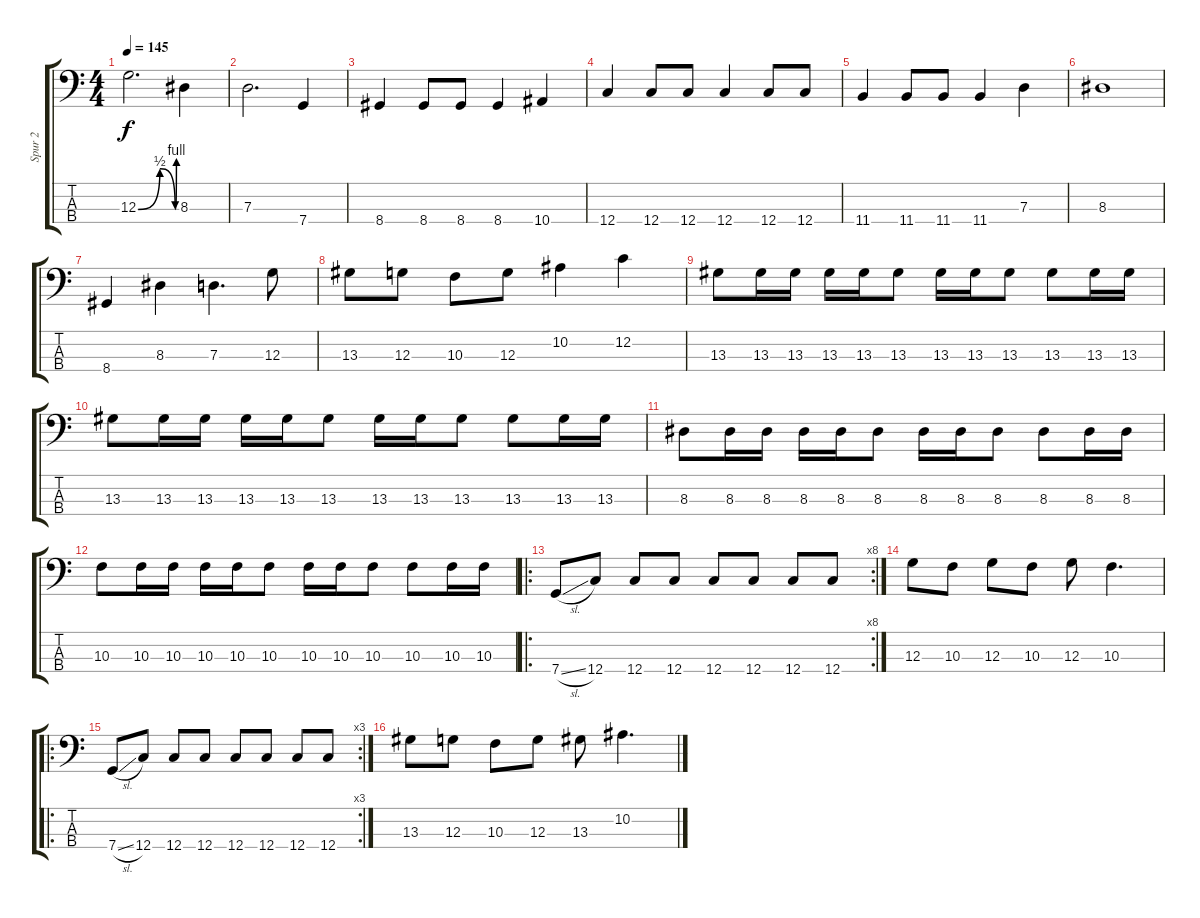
\track ("Spur 2" "Spur 2") {instrument electricbasspick}
\staff {score tabs}
\tuning (F2 C2 G1 C1) {hide}
\ts (4 4)
\tempo 145
\clef f4
\ks c
12.3{be (custom 0 0 34 2 58 0 60 4)}.2{d dy f} 8.3.4 |
7.3.2{d} 7.4.4 |
8.4.4 8.4.8 8.4.8 8.4.4 10.4.4 |
12.4.4 12.4.8 12.4.8 12.4.4 12.4.8 12.4.8 |
11.4.4 11.4.8 11.4.8 11.4.4 7.3.4 |
8.3.1 |
8.4.4 8.3.4 7.3.4{d} 12.3.8 |
13.3.8 12.3.8 10.3.8 12.3.8 10.2.4 12.2.4 |
13.3.8 13.3.16 13.3.16 13.3.16 13.3.16 13.3.8 13.3.16 13.3.16 13.3.8 13.3.8 13.3.16 13.3.16 |
13.3.8 13.3.16 13.3.16 13.3.16 13.3.16 13.3.8 13.3.16 13.3.16 13.3.8 13.3.8 13.3.16 13.3.16 |
8.3.8 8.3.16 8.3.16 8.3.16 8.3.16 8.3.8 8.3.16 8.3.16 8.3.8 8.3.8 8.3.16 8.3.16 |
10.3.8 10.3.16 10.3.16 10.3.16 10.3.16 10.3.8 10.3.16 10.3.16 10.3.8 10.3.8 10.3.16 10.3.16 |
\ro
\rc 8
7.4{sl}.8 12.4.8 12.4.8 12.4.8 12.4.8 12.4.8 12.4.8 12.4.8 |
12.3.8 10.3.8 12.3.8 10.3.8 12.3.8 10.3.4{d} |
\ro
\rc 3
7.4{sl}.8 12.4.8 12.4.8 12.4.8 12.4.8 12.4.8 12.4.8 12.4.8 |
13.3.8 12.3.8 10.3.8 12.3.8 13.3.8 10.2.4{d}
